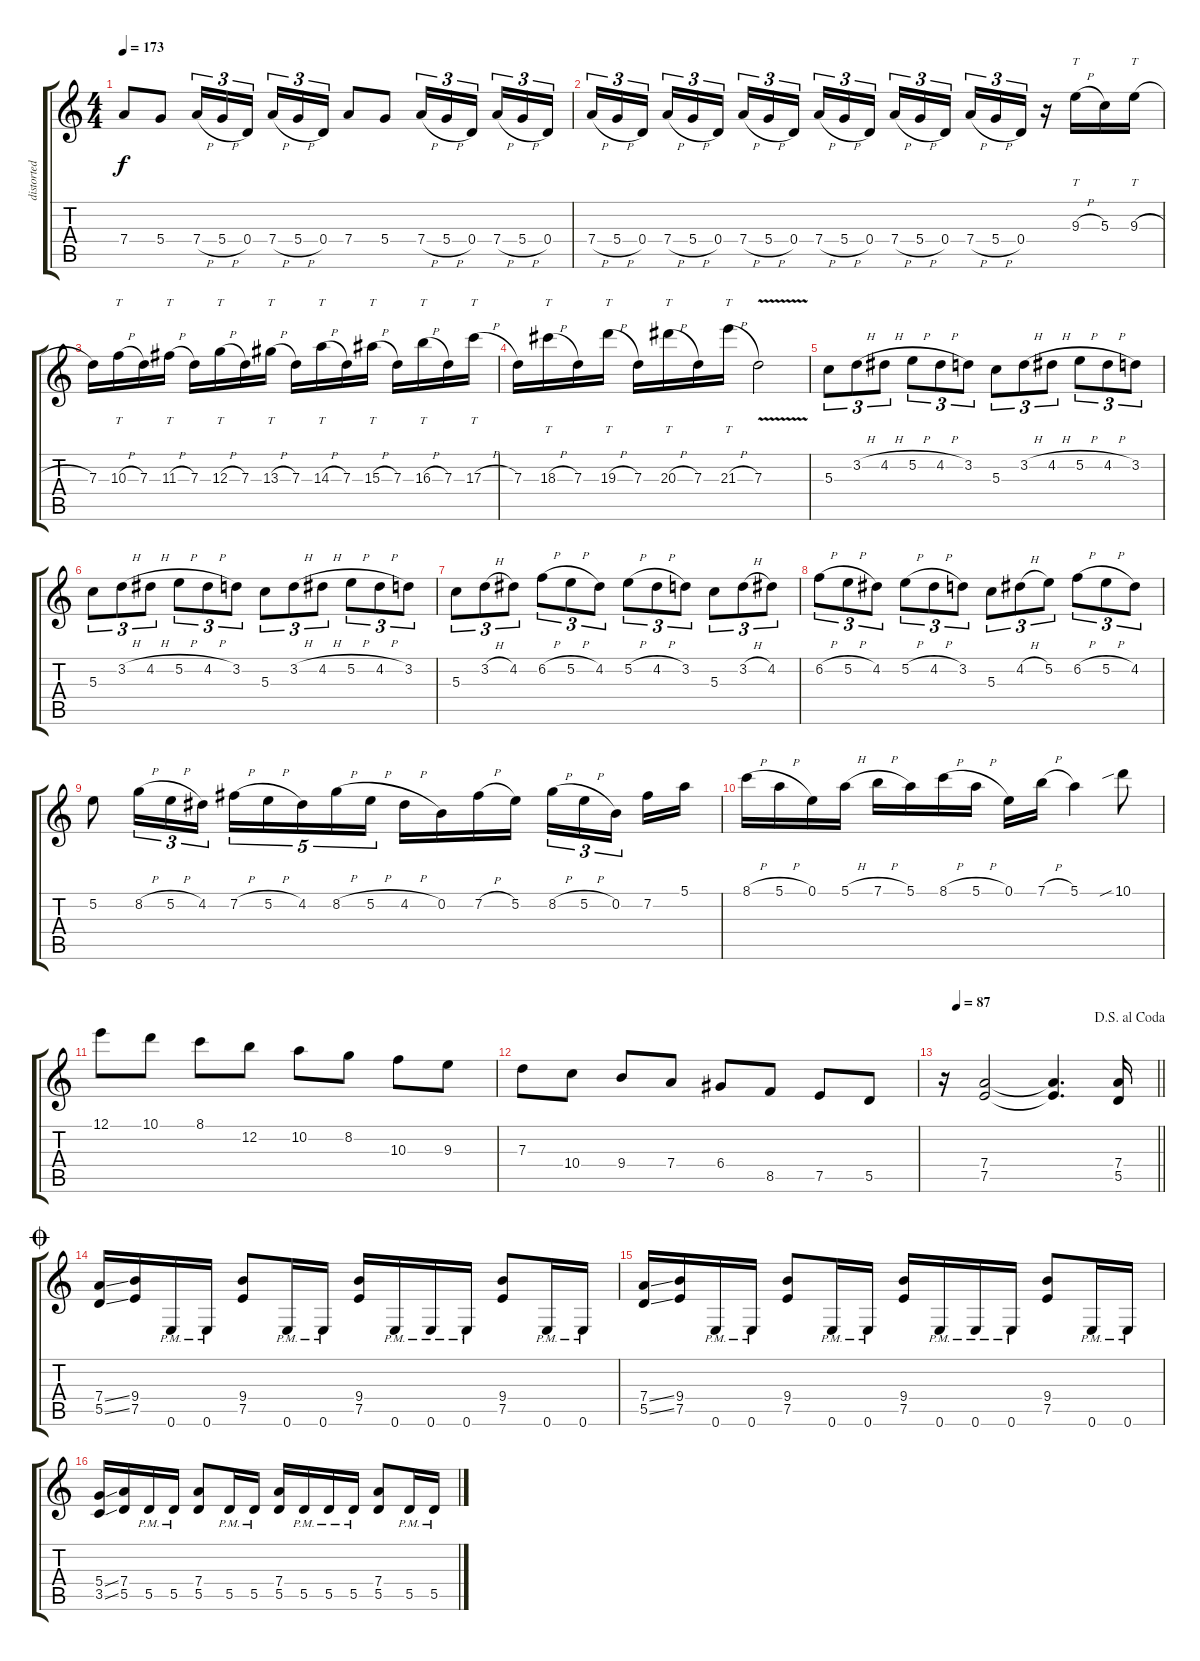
\track ("distorted tone" "distorted ") {instrument distortionguitar}
\staff {score tabs}
\tuning (E4 B3 G3 D3 A2 E2) {hide}
\ts (4 4)
\tempo 173
\clef g2
\ks c
7.4.8{dy f} 5.4.8 7.4{h}.16{tu (3 2)} 5.4{h}.16{tu (3 2)} 0.4.16{tu (3 2) beam splitsecondary} 7.4{h}.16{tu (3 2)} 5.4{h}.16{tu (3 2)} 0.4.16{tu (3 2)} 7.4.8 5.4.8 7.4{h}.16{tu (3 2)} 5.4{h}.16{tu (3 2)} 0.4.16{tu (3 2) beam splitsecondary} 7.4{h}.16{tu (3 2)} 5.4{h}.16{tu (3 2)} 0.4.16{tu (3 2)} |
7.4{h}.16{tu (3 2)} 5.4{h}.16{tu (3 2)} 0.4.16{tu (3 2) beam splitsecondary} 7.4{h}.16{tu (3 2)} 5.4{h}.16{tu (3 2)} 0.4.16{tu (3 2)} 7.4{h}.16{tu (3 2)} 5.4{h}.16{tu (3 2)} 0.4.16{tu (3 2) beam splitsecondary} 7.4{h}.16{tu (3 2)} 5.4{h}.16{tu (3 2)} 0.4.16{tu (3 2)} 7.4{h}.16{tu (3 2)} 5.4{h}.16{tu (3 2)} 0.4.16{tu (3 2) beam splitsecondary} 7.4{h}.16{tu (3 2)} 5.4{h}.16{tu (3 2)} 0.4.16{tu (3 2)} r.16 9.3{h}.16{tt} 5.3.16 9.3{h}.16{tt} |
7.3.16 10.3{h}.16{tt} 7.3.16 11.3{h}.16{tt} 7.3.16 12.3{h}.16{tt} 7.3.16 13.3{h}.16{tt} 7.3.16 14.3{h}.16{tt} 7.3.16 15.3{h}.16{tt} 7.3.16 16.3{h}.16{tt} 7.3.16 17.3{h}.16{tt} |
7.3.16 18.3{h}.16{tt} 7.3.16 19.3{h}.16{tt} 7.3.16 20.3{h}.16{tt} 7.3.16 21.3{h}.16{tt} 7.3{v}.2 |
5.3.8{tu (3 2)} 3.2{h}.8{tu (3 2)} 4.2{h}.8{tu (3 2)} 5.2{h}.8{tu (3 2)} 4.2{h}.8{tu (3 2)} 3.2.8{tu (3 2)} 5.3.8{tu (3 2)} 3.2{h}.8{tu (3 2)} 4.2{h}.8{tu (3 2)} 5.2{h}.8{tu (3 2)} 4.2{h}.8{tu (3 2)} 3.2.8{tu (3 2)} |
5.3.8{tu (3 2)} 3.2{h}.8{tu (3 2)} 4.2{h}.8{tu (3 2)} 5.2{h}.8{tu (3 2)} 4.2{h}.8{tu (3 2)} 3.2.8{tu (3 2)} 5.3.8{tu (3 2)} 3.2{h}.8{tu (3 2)} 4.2{h}.8{tu (3 2)} 5.2{h}.8{tu (3 2)} 4.2{h}.8{tu (3 2)} 3.2.8{tu (3 2)} |
5.3.8{tu (3 2)} 3.2{h}.8{tu (3 2)} 4.2.8{tu (3 2)} 6.2{h}.8{tu (3 2)} 5.2{h}.8{tu (3 2)} 4.2.8{tu (3 2)} 5.2{h}.8{tu (3 2)} 4.2{h}.8{tu (3 2)} 3.2.8{tu (3 2)} 5.3.8{tu (3 2)} 3.2{h}.8{tu (3 2)} 4.2.8{tu (3 2)} |
6.2{h}.8{tu (3 2)} 5.2{h}.8{tu (3 2)} 4.2.8{tu (3 2)} 5.2{h}.8{tu (3 2)} 4.2{h}.8{tu (3 2)} 3.2.8{tu (3 2)} 5.3.8{tu (3 2)} 4.2{h}.8{tu (3 2)} 5.2.8{tu (3 2)} 6.2{h}.8{tu (3 2)} 5.2{h}.8{tu (3 2)} 4.2.8{tu (3 2)} |
5.2.8 8.2{h}.16{tu (3 2)} 5.2{h}.16{tu (3 2)} 4.2.16{tu (3 2)} 7.2{h}.16{tu (5 4)} 5.2{h}.16{tu (5 4)} 4.2.16{tu (5 4)} 8.2{h}.16{tu (5 4)} 5.2{h}.16{tu (5 4)} 4.2{h}.16 0.2.16 7.2{h}.16 5.2.16 8.2{h}.16{tu (3 2)} 5.2{h}.16{tu (3 2)} 0.2.16{tu (3 2) beam splitsecondary} 7.2.16 5.1.16 |
8.1{h}.16 5.1{h}.16 0.1.16 5.1{h}.16 7.1{h}.16 5.1.16 8.1{h}.16 5.1{h}.16 0.1.16 7.1{h}.16 5.1.4 10.1{sib}.8 |
12.1.8 10.1.8 8.1.8 12.2.8 10.2.8 8.2.8 10.3.8 9.3.8 |
7.3.8 10.4.8 9.4.8 7.4.8 6.4.8 8.5.8 7.5.8 5.5.8 |
\jump dalsegnoalcoda
\tempo (87 0.0625)
\barLineRight lightlight
r.16 (7.4 7.5).2 (7.4{t} 7.5{t}).4{d} (7.4 5.5).16 |
\jump coda
(7.4{ss} 5.5{ss}).16 (9.4 7.5).16 0.6{pm}.16 0.6{pm}.16 (9.4 7.5).8 0.6{pm}.16 0.6{pm}.16 (9.4 7.5).16 0.6{pm}.16 0.6{pm}.16 0.6{pm}.16 (9.4 7.5).8 0.6{pm}.16 0.6{pm}.16 |
(7.4{ss} 5.5{ss}).16 (9.4 7.5).16 0.6{pm}.16 0.6{pm}.16 (9.4 7.5).8 0.6{pm}.16 0.6{pm}.16 (9.4 7.5).16 0.6{pm}.16 0.6{pm}.16 0.6{pm}.16 (9.4 7.5).8 0.6{pm}.16 0.6{pm}.16 |
(5.4{ss} 3.5{ss}).16 (7.4 5.5).16 5.5{pm}.16 5.5{pm}.16 (7.4 5.5).8 5.5{pm}.16 5.5{pm}.16 (7.4 5.5).16 5.5{pm}.16 5.5{pm}.16 5.5{pm}.16 (7.4 5.5).8 5.5{pm}.16 5.5{pm}.16
